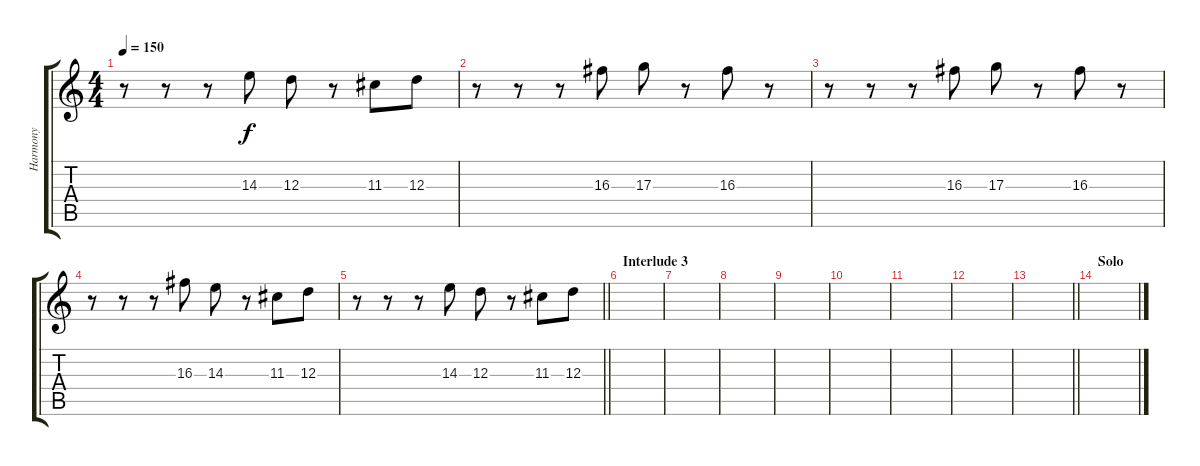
\track ("Harmony" "Harmony") {instrument distortionguitar}
\staff {score tabs}
\tuning (B3 Gb3 D3 A2 E2 B1) {hide}
\ts (4 4)
\tempo 150
\clef g2
\ks c
r.8{dy f} r.8 r.8 14.3.8 12.3.8 r.8 11.3.8 12.3.8 |
r.8 r.8 r.8 16.3.8 17.3.8 r.8 16.3.8 r.8 |
r.8 r.8 r.8 16.3.8 17.3.8 r.8 16.3.8 r.8 |
r.8 r.8 r.8 16.3.8 14.3.8 r.8 11.3.8 12.3.8 |
\barLineRight lightlight
r.8 r.8 r.8 14.3.8 12.3.8 r.8 11.3.8 12.3.8 |
\section ("" "Interlude 3")
|
|
|
|
|
|
|
\barLineRight lightlight
|
\section ("" "Solo")
